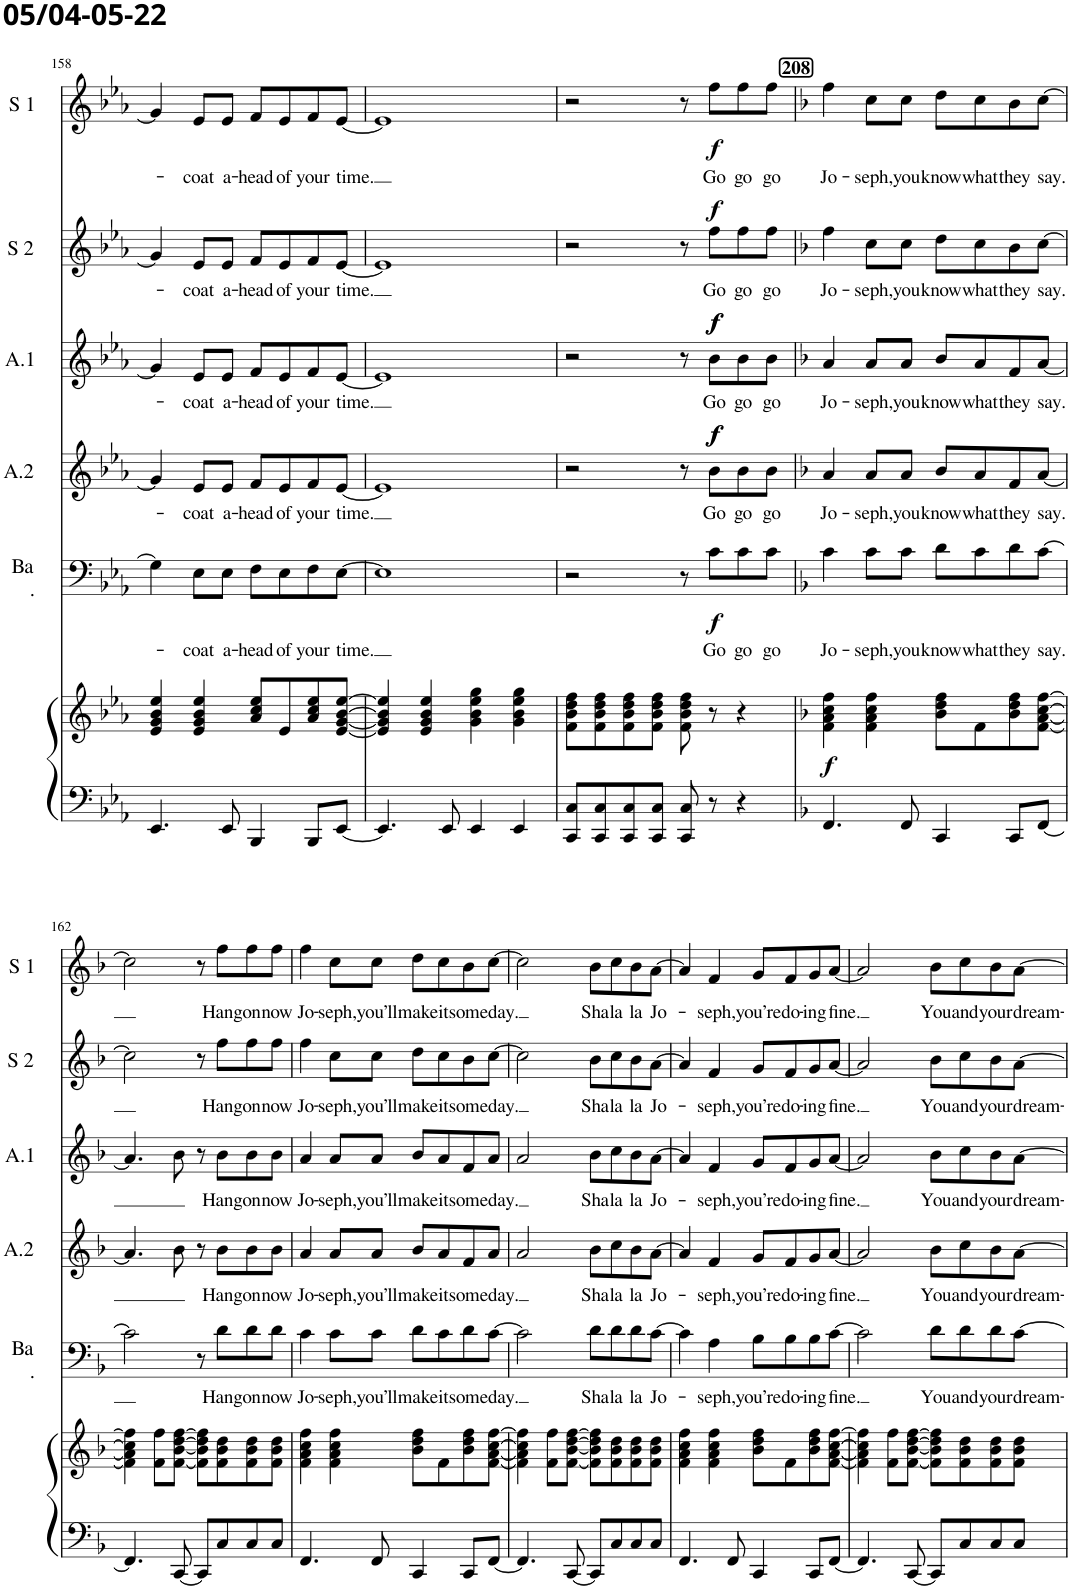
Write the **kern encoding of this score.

**kern	**kern	**dynam	**kern	**text	**dynam	**kern	**text	**dynam	**kern	**text	**dynam	**kern	**text	**dynam	**kern	**text	**dynam
*part6	*part6	*part6	*part5	*part5	*part5	*part4	*part4	*part4	*part3	*part3	*part3	*part2	*part2	*part2	*part1	*part1	*part1
*staff7	*staff6	*staff6/7	*staff5	*staff5	*staff5	*staff4	*staff4	*staff4	*staff3	*staff3	*staff3	*staff2	*staff2	*staff2	*staff1	*staff1	*staff1
*I"Piano	*	*	*I"Bariton	*	*	*I"Alt 2	*	*	*I"Alt 1	*	*	*I"Soprano 2	*	*	*I"Soprano 1	*	*
*I'Pno	*	*	*I'Ba .	*	*	*I'A.2	*	*	*I'A.1	*	*	*I'S 2	*	*	*I'S 1	*	*
!!LO:PB:g=z
*clefF4	*clefG2	*	*clefF4	*	*	*clefG2	*	*	*clefG2	*	*	*clefG2	*	*	*clefG2	*	*
*k[b-e-a-]	*k[b-e-a-]	*	*k[b-e-a-]	*	*	*k[b-e-a-]	*	*	*k[b-e-a-]	*	*	*k[b-e-a-]	*	*	*k[b-e-a-]	*	*
*M4/4	*M4/4	*	*M4/4	*	*	*M4/4	*	*	*M4/4	*	*	*M4/4	*	*	*M4/4	*	*
=158	=158	=158	=158	=158	=158	=158	=158	=158	=158	=158	=158	=158	=158	=158	=158	=158	=158
4.EE-/	4e-/ 4g/ 4b-/ 4ee-/	.	4G\]	.	.	4g/]	.	.	4g/]	.	.	4g/]	.	.	4g/]	.	.
!	!	!	!	!LO:LY:b	!	!	!LO:LY:b	!	!	!LO:LY:b	!	!	!LO:LY:b	!	!	!LO:LY:b	!
.	4e-/ 4g/ 4b-/ 4ee-/	.	8E-\L	-coat	.	8e-/L	-coat	.	8e-/L	-coat	.	8e-/L	-coat	.	8e-/L	-coat	.
!	!	!	!	!LO:LY:b	!	!	!LO:LY:b	!	!	!LO:LY:b	!	!	!LO:LY:b	!	!	!LO:LY:b	!
8EE-/	.	.	8E-\J	a-	.	8e-/J	a-	.	8e-/J	a-	.	8e-/J	a-	.	8e-/J	a-	.
!	!	!	!	!LO:LY:b	!	!	!LO:LY:b	!	!	!LO:LY:b	!	!	!LO:LY:b	!	!	!LO:LY:b	!
4BBB-/	8a-/ 8cc/ 8ee-/L	.	8F\L	-head	.	8f/L	-head	.	8f/L	-head	.	8f/L	-head	.	8f/L	-head	.
!	!	!	!	!LO:LY:b	!	!	!LO:LY:b	!	!	!LO:LY:b	!	!	!LO:LY:b	!	!	!LO:LY:b	!
.	8e-/	.	8E-\	of	.	8e-/	of	.	8e-/	of	.	8e-/	of	.	8e-/	of	.
!	!	!	!	!LO:LY:b	!	!	!LO:LY:b	!	!	!LO:LY:b	!	!	!LO:LY:b	!	!	!LO:LY:b	!
8BBB-/L	8a-/ 8cc/ 8ee-/	.	8F\	your	.	8f/	your	.	8f/	your	.	8f/	your	.	8f/	your	.
!	!	!	!	!LO:LY:b	!	!	!LO:LY:b	!	!	!LO:LY:b	!	!	!LO:LY:b	!	!	!LO:LY:b	!
[8EE-/J	[8e-/ [8g/ [8b-/ [8ee-/J	.	[8E-\J	time.	.	[8e-/J	time.	.	[8e-/J	time.	.	[8e-/J	time.	.	[8e-/J	time.	.
=159	=159	=159	=159	=159	=159	=159	=159	=159	=159	=159	=159	=159	=159	=159	=159	=159	=159
4.EE-/]	4e-/] 4g/] 4b-/] 4ee-/]	.	1E-]	.	.	1e-]	.	.	1e-]	.	.	1e-]	.	.	1e-]	.	.
.	4e-/ 4g/ 4b-/ 4ee-/	.	.	.	.	.	.	.	.	.	.	.	.	.	.	.	.
8EE-/	.	.	.	.	.	.	.	.	.	.	.	.	.	.	.	.	.
4EE-/	4g\ 4b-\ 4ee-\ 4gg\	.	.	.	.	.	.	.	.	.	.	.	.	.	.	.	.
4EE-/	4g\ 4b-\ 4ee-\ 4gg\	.	.	.	.	.	.	.	.	.	.	.	.	.	.	.	.
=160	=160	=160	=160	=160	=160	=160	=160	=160	=160	=160	=160	=160	=160	=160	=160	=160	=160
8CC/ 8C/L	8f\ 8b-\ 8dd\ 8ff\L	.	2r	.	.	2r	.	.	2r	.	.	2r	.	.	2r	.	.
8CC/ 8C/	8f\ 8b-\ 8dd\ 8ff\	.	.	.	.	.	.	.	.	.	.	.	.	.	.	.	.
8CC/ 8C/	8f\ 8b-\ 8dd\ 8ff\	.	.	.	.	.	.	.	.	.	.	.	.	.	.	.	.
8CC/ 8C/J	8f\ 8b-\ 8dd\ 8ff\J	.	.	.	.	.	.	.	.	.	.	.	.	.	.	.	.
8CC/ 8C/	8f\ 8b-\ 8dd\ 8ff\	.	8r	.	.	8r	.	.	8r	.	.	8r	.	.	8r	.	.
!	!	!	!	!LO:LY:b	!LO:DY:b	!	!LO:LY:b	!LO:DY:a	!	!LO:LY:b	!	!	!LO:LY:b	!	!	!LO:LY:b	!
!	!	!	!	!	!	!	!	!LO:DY:n=1:a	!	!	!LO:DY:a	!	!	!	!	!	!
!	!	!	!	!	!	!	!	!	!	!	!LO:DY:n=1:a	!	!	!LO:DY:a	!	!	!LO:DY:b
8r	8r	.	8c\L	Go	f	8b-\L	Go	f f	8b-\L	Go	f f	8ff\L	Go	f	8ff\L	Go	f
!	!	!	!	!LO:LY:b	!	!	!LO:LY:b	!	!	!LO:LY:b	!	!	!LO:LY:b	!	!	!LO:LY:b	!
4r	4r	.	8c\	go	.	8b-\	go	.	8b-\	go	.	8ff\	go	.	8ff\	go	.
!	!	!	!	!LO:LY:b	!	!	!LO:LY:b	!	!	!LO:LY:b	!	!	!LO:LY:b	!	!	!LO:LY:b	!
.	.	.	8c\J	go	.	8b-\J	go	.	8b-\J	go	.	8ff\J	go	.	8ff\J	go	.
!!LO:REH:place=s1:a:B:cj:fs=11:t=208
=161	=161	=161	=161	=161	=161	=161	=161	=161	=161	=161	=161	=161	=161	=161	=161	=161	=161
*k[b-]	*k[b-]	*	*k[b-]	*	*	*k[b-]	*	*	*k[b-]	*	*	*k[b-]	*	*	*k[b-]	*	*
!	!	!LO:DY:b	!	!LO:LY:b	!	!	!LO:LY:b	!	!	!LO:LY:b	!	!	!LO:LY:b	!	!	!LO:LY:b	!
4.FF/	4f\ 4a\ 4cc\ 4ff\	f	4c\	Jo-	.	4a/	Jo-	.	4a/	Jo-	.	4ff\	Jo-	.	4ff\	Jo-	.
!	!	!	!	!LO:LY:b	!	!	!LO:LY:b	!	!	!LO:LY:b	!	!	!LO:LY:b	!	!	!LO:LY:b	!
.	4f\ 4a\ 4cc\ 4ff\	.	8c\L	-seph,	.	8a/L	-seph,	.	8a/L	-seph,	.	8cc\L	-seph,	.	8cc\L	-seph,	.
!	!	!	!	!LO:LY:b	!	!	!LO:LY:b	!	!	!LO:LY:b	!	!	!LO:LY:b	!	!	!LO:LY:b	!
8FF/	.	.	8c\J	you	.	8a/J	you	.	8a/J	you	.	8cc\J	you	.	8cc\J	you	.
!	!	!	!	!LO:LY:b	!	!	!LO:LY:b	!	!	!LO:LY:b	!	!	!LO:LY:b	!	!	!LO:LY:b	!
4CC/	8b-\ 8dd\ 8ff\L	.	8d\L	know	.	8b-/L	know	.	8b-/L	know	.	8dd\L	know	.	8dd\L	know	.
!	!	!	!	!LO:LY:b	!	!	!LO:LY:b	!	!	!LO:LY:b	!	!	!LO:LY:b	!	!	!LO:LY:b	!
.	8f\	.	8c\	what	.	8a/	what	.	8a/	what	.	8cc\	what	.	8cc\	what	.
!	!	!	!	!LO:LY:b	!	!	!LO:LY:b	!	!	!LO:LY:b	!	!	!LO:LY:b	!	!	!LO:LY:b	!
8CC/L	8b-\ 8dd\ 8ff\	.	8d\	they	.	8f/	they	.	8f/	they	.	8b-\	they	.	8b-\	they	.
!	!	!	!	!LO:LY:b	!	!	!LO:LY:b	!	!	!LO:LY:b	!	!	!LO:LY:b	!	!	!LO:LY:b	!
[8FF/J	[8f\ [8a\ [8cc\ [8ff\J	.	[8c\J	say.	.	[8a/J	say.	.	[8a/J	say.	.	[8cc\J	say.	.	[8cc\J	say.	.
!!LO:LB:g=z
=162	=162	=162	=162	=162	=162	=162	=162	=162	=162	=162	=162	=162	=162	=162	=162	=162	=162
4.FF/]	4f\] 4a\] 4cc\] 4ff\]	.	2c\]	.	.	4.a/]	.	.	4.a/]	.	.	2cc\]	.	.	2cc\]	.	.
.	8f\ 8ff\L	.	.	.	.	.	.	.	.	.	.	.	.	.	.	.	.
[8CC/	[8f\ [8b-\ [8dd\ [8ff\J	.	.	.	.	8b-\	.	.	8b-\	.	.	.	.	.	.	.	.
8CC/L]	8f\] 8b-\] 8dd\] 8ff\]L	.	8r	.	.	8r	.	.	8r	.	.	8r	.	.	8r	.	.
!	!	!	!	!LO:LY:b	!	!	!LO:LY:b	!	!	!LO:LY:b	!	!	!LO:LY:b	!	!	!LO:LY:b	!
8C/	8f\ 8b-\ 8dd\	.	8d\L	Hang	.	8b-\L	Hang	.	8b-\L	Hang	.	8ff\L	Hang	.	8ff\L	Hang	.
!	!	!	!	!LO:LY:b	!	!	!LO:LY:b	!	!	!LO:LY:b	!	!	!LO:LY:b	!	!	!LO:LY:b	!
8C/	8f\ 8b-\ 8dd\	.	8d\	on	.	8b-\	on	.	8b-\	on	.	8ff\	on	.	8ff\	on	.
!	!	!	!	!LO:LY:b	!	!	!LO:LY:b	!	!	!LO:LY:b	!	!	!LO:LY:b	!	!	!LO:LY:b	!
8C/J	8f\ 8b-\ 8dd\J	.	8d\J	now	.	8b-\J	now	.	8b-\J	now	.	8ff\J	now	.	8ff\J	now	.
=163	=163	=163	=163	=163	=163	=163	=163	=163	=163	=163	=163	=163	=163	=163	=163	=163	=163
!	!	!	!	!LO:LY:b	!	!	!LO:LY:b	!	!	!LO:LY:b	!	!	!LO:LY:b	!	!	!LO:LY:b	!
4.FF/	4f\ 4a\ 4cc\ 4ff\	.	4c\	Jo-	.	4a/	Jo-	.	4a/	Jo-	.	4ff\	Jo-	.	4ff\	Jo-	.
!	!	!	!	!LO:LY:b	!	!	!LO:LY:b	!	!	!LO:LY:b	!	!	!LO:LY:b	!	!	!LO:LY:b	!
.	4f\ 4a\ 4cc\ 4ff\	.	8c\L	-seph,	.	8a/L	-seph,	.	8a/L	-seph,	.	8cc\L	-seph,	.	8cc\L	-seph,	.
!	!	!	!	!LO:LY:b	!	!	!LO:LY:b	!	!	!LO:LY:b	!	!	!LO:LY:b	!	!	!LO:LY:b	!
8FF/	.	.	8c\J	you’ll	.	8a/J	you’ll	.	8a/J	you’ll	.	8cc\J	you’ll	.	8cc\J	you’ll	.
!	!	!	!	!LO:LY:b	!	!	!LO:LY:b	!	!	!LO:LY:b	!	!	!LO:LY:b	!	!	!LO:LY:b	!
4CC/	8b-\ 8dd\ 8ff\L	.	8d\L	make	.	8b-/L	make	.	8b-/L	make	.	8dd\L	make	.	8dd\L	make	.
!	!	!	!	!LO:LY:b	!	!	!LO:LY:b	!	!	!LO:LY:b	!	!	!LO:LY:b	!	!	!LO:LY:b	!
.	8f\	.	8c\	it	.	8a/	it	.	8a/	it	.	8cc\	it	.	8cc\	it	.
!	!	!	!	!LO:LY:b	!	!	!LO:LY:b	!	!	!LO:LY:b	!	!	!LO:LY:b	!	!	!LO:LY:b	!
8CC/L	8b-\ 8dd\ 8ff\	.	8d\	some	.	8f/	some	.	8f/	some	.	8b-\	some	.	8b-\	some	.
!	!	!	!	!LO:LY:b	!	!	!LO:LY:b	!	!	!LO:LY:b	!	!	!LO:LY:b	!	!	!LO:LY:b	!
[8FF/J	[8f\ [8a\ [8cc\ [8ff\J	.	[8c\J	day.	.	8a/J	day.	.	8a/J	day.	.	[8cc\J	day.	.	[8cc\J	day.	.
=164	=164	=164	=164	=164	=164	=164	=164	=164	=164	=164	=164	=164	=164	=164	=164	=164	=164
4.FF/]	4f\] 4a\] 4cc\] 4ff\]	.	2c\]	.	.	2a/	.	.	2a/	.	.	2cc\]	.	.	2cc\]	.	.
.	8f\ 8ff\L	.	.	.	.	.	.	.	.	.	.	.	.	.	.	.	.
[8CC/	[8f\ [8b-\ [8dd\ [8ff\J	.	.	.	.	.	.	.	.	.	.	.	.	.	.	.	.
!	!	!	!	!LO:LY:b	!	!	!LO:LY:b	!	!	!LO:LY:b	!	!	!LO:LY:b	!	!	!LO:LY:b	!
8CC/L]	8f\] 8b-\] 8dd\] 8ff\]L	.	8d\L	Sha	.	8b-\L	Sha	.	8b-\L	Sha	.	8b-\L	Sha	.	8b-\L	Sha	.
!	!	!	!	!LO:LY:b	!	!	!LO:LY:b	!	!	!LO:LY:b	!	!	!LO:LY:b	!	!	!LO:LY:b	!
8C/	8f\ 8b-\ 8dd\	.	8d\	la	.	8cc\	la	.	8cc\	la	.	8cc\	la	.	8cc\	la	.
!	!	!	!	!LO:LY:b	!	!	!LO:LY:b	!	!	!LO:LY:b	!	!	!LO:LY:b	!	!	!LO:LY:b	!
8C/	8f\ 8b-\ 8dd\	.	8d\	la	.	8b-\	la	.	8b-\	la	.	8b-\	la	.	8b-\	la	.
!	!	!	!	!LO:LY:b	!	!	!LO:LY:b	!	!	!LO:LY:b	!	!	!LO:LY:b	!	!	!LO:LY:b	!
8C/J	8f\ 8b-\ 8dd\J	.	[8c\J	Jo-	.	[8a\J	Jo-	.	[8a\J	Jo-	.	[8a\J	Jo-	.	[8a\J	Jo-	.
=165	=165	=165	=165	=165	=165	=165	=165	=165	=165	=165	=165	=165	=165	=165	=165	=165	=165
4.FF/	4f\ 4a\ 4cc\ 4ff\	.	4c\]	.	.	4a/]	.	.	4a/]	.	.	4a/]	.	.	4a/]	.	.
!	!	!	!	!LO:LY:b	!	!	!LO:LY:b	!	!	!LO:LY:b	!	!	!LO:LY:b	!	!	!LO:LY:b	!
.	4f\ 4a\ 4cc\ 4ff\	.	4A\	-seph,	.	4f/	-seph,	.	4f/	-seph,	.	4f/	-seph,	.	4f/	-seph,	.
8FF/	.	.	.	.	.	.	.	.	.	.	.	.	.	.	.	.	.
!	!	!	!	!LO:LY:b	!	!	!LO:LY:b	!	!	!LO:LY:b	!	!	!LO:LY:b	!	!	!LO:LY:b	!
4CC/	8b-\ 8dd\ 8ff\L	.	8B-\L	you’re	.	8g/L	you’re	.	8g/L	you’re	.	8g/L	you’re	.	8g/L	you’re	.
!	!	!	!	!LO:LY:b	!	!	!LO:LY:b	!	!	!LO:LY:b	!	!	!LO:LY:b	!	!	!LO:LY:b	!
.	8f\	.	8B-\	do-	.	8f/	do-	.	8f/	do-	.	8f/	do-	.	8f/	do-	.
!	!	!	!	!LO:LY:b	!	!	!LO:LY:b	!	!	!LO:LY:b	!	!	!LO:LY:b	!	!	!LO:LY:b	!
8CC/L	8b-\ 8dd\ 8ff\	.	8B-\	-ing	.	8g/	-ing	.	8g/	-ing	.	8g/	-ing	.	8g/	-ing	.
!	!	!	!	!LO:LY:b	!	!	!LO:LY:b	!	!	!LO:LY:b	!	!	!LO:LY:b	!	!	!LO:LY:b	!
[8FF/J	[8f\ [8a\ [8cc\ [8ff\J	.	[8c\J	fine.	.	[8a/J	fine.	.	[8a/J	fine.	.	[8a/J	fine.	.	[8a/J	fine.	.
=166	=166	=166	=166	=166	=166	=166	=166	=166	=166	=166	=166	=166	=166	=166	=166	=166	=166
4.FF/]	4f\] 4a\] 4cc\] 4ff\]	.	2c\]	.	.	2a/]	.	.	2a/]	.	.	2a/]	.	.	2a/]	.	.
.	8f\ 8ff\L	.	.	.	.	.	.	.	.	.	.	.	.	.	.	.	.
[8CC/	[8f\ [8b-\ [8dd\ [8ff\J	.	.	.	.	.	.	.	.	.	.	.	.	.	.	.	.
!	!	!	!	!LO:LY:b	!	!	!LO:LY:b	!	!	!LO:LY:b	!	!	!LO:LY:b	!	!	!LO:LY:b	!
8CC/L]	8f\] 8b-\] 8dd\] 8ff\]L	.	8d\L	You	.	8b-\L	You	.	8b-\L	You	.	8b-\L	You	.	8b-\L	You	.
!	!	!	!	!LO:LY:b	!	!	!LO:LY:b	!	!	!LO:LY:b	!	!	!LO:LY:b	!	!	!LO:LY:b	!
8C/	8f\ 8b-\ 8dd\	.	8d\	and	.	8cc\	and	.	8cc\	and	.	8cc\	and	.	8cc\	and	.
!	!	!	!	!LO:LY:b	!	!	!LO:LY:b	!	!	!LO:LY:b	!	!	!LO:LY:b	!	!	!LO:LY:b	!
8C/	8f\ 8b-\ 8dd\	.	8d\	your	.	8b-\	your	.	8b-\	your	.	8b-\	your	.	8b-\	your	.
!	!	!	!	!LO:LY:b	!	!	!LO:LY:b	!	!	!LO:LY:b	!	!	!LO:LY:b	!	!	!LO:LY:b	!
8C/J	8f\ 8b-\ 8dd\J	.	[8c\J	dream-	.	[8a\J	dream-	.	[8a\J	dream-	.	[8a\J	dream-	.	[8a\J	dream-	.
=	=	=	=	=	=	=	=	=	=	=	=	=	=	=	=	=	=
*-	*-	*-	*-	*-	*-	*-	*-	*-	*-	*-	*-	*-	*-	*-	*-	*-	*-
